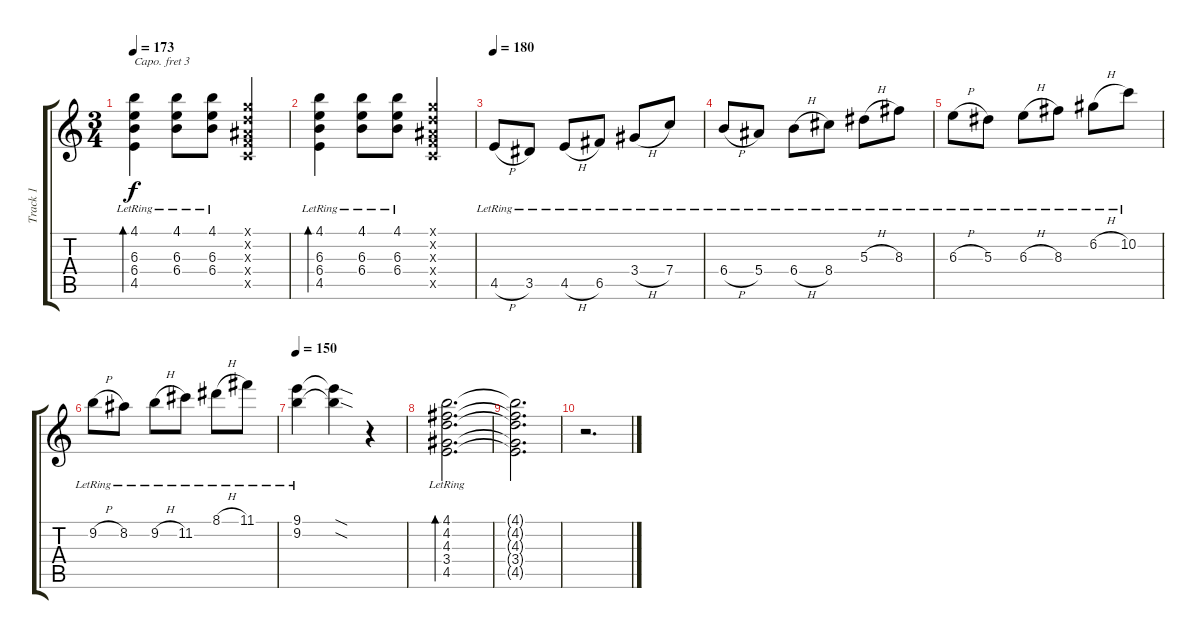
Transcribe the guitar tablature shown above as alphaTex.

\track ("Track 1" "Track 1") {instrument acousticguitarsteel}
\staff {score tabs}
\capo 3
\tuning (E4 B3 G3 D3 A2 E2) {hide}
\ts (3 4)
\tempo 173
\clef g2
\ks c
(4.1{lr} 6.3{lr} 6.4{lr} 4.5{lr}).4{bd 120 dy f} (4.1{lr} 6.3{lr} 6.4{lr}).8 (4.1{lr} 6.3{lr} 6.4{lr}).8 (0.1{x} 0.2{x} 0.3{x} 0.4{x} 0.5{x}).4 |
(4.1{lr} 6.3{lr} 6.4{lr} 4.5{lr}).4{bd 120} (4.1{lr} 6.3{lr} 6.4{lr}).8 (4.1{lr} 6.3{lr} 6.4{lr}).8 (0.1{x} 0.2{x} 0.3{x} 0.4{x} 0.5{x}).4 |
\tempo 180
4.5{h lr}.8 3.5{lr}.8 4.5{h lr}.8 6.5{lr}.8 3.4{h lr}.8 7.4{lr}.8 |
6.4{h lr}.8 5.4{lr}.8 6.4{h lr}.8 8.4{lr}.8 5.3{h lr}.8 8.3{lr}.8 |
6.3{h lr}.8 5.3{lr}.8 6.3{h lr}.8 8.3{lr}.8 6.2{h lr}.8 10.2{lr}.8 |
9.2{h lr}.8 8.2{lr}.8 9.2{h lr}.8 11.2{lr}.8 8.1{h lr}.8 11.1{lr}.8 |
\tempo 150
(9.1{lr} 9.2{lr}).4 (9.1{sod t} 9.2{sod t}).4 r.4 |
(4.1{lr} 4.2{lr} 4.3{lr} 3.4{lr} 4.5{lr}).2{d bd 480} |
(4.1{t} 4.2{t} 4.3{t} 3.4{t} 4.5{t}).2{d} |
r.2{d}
